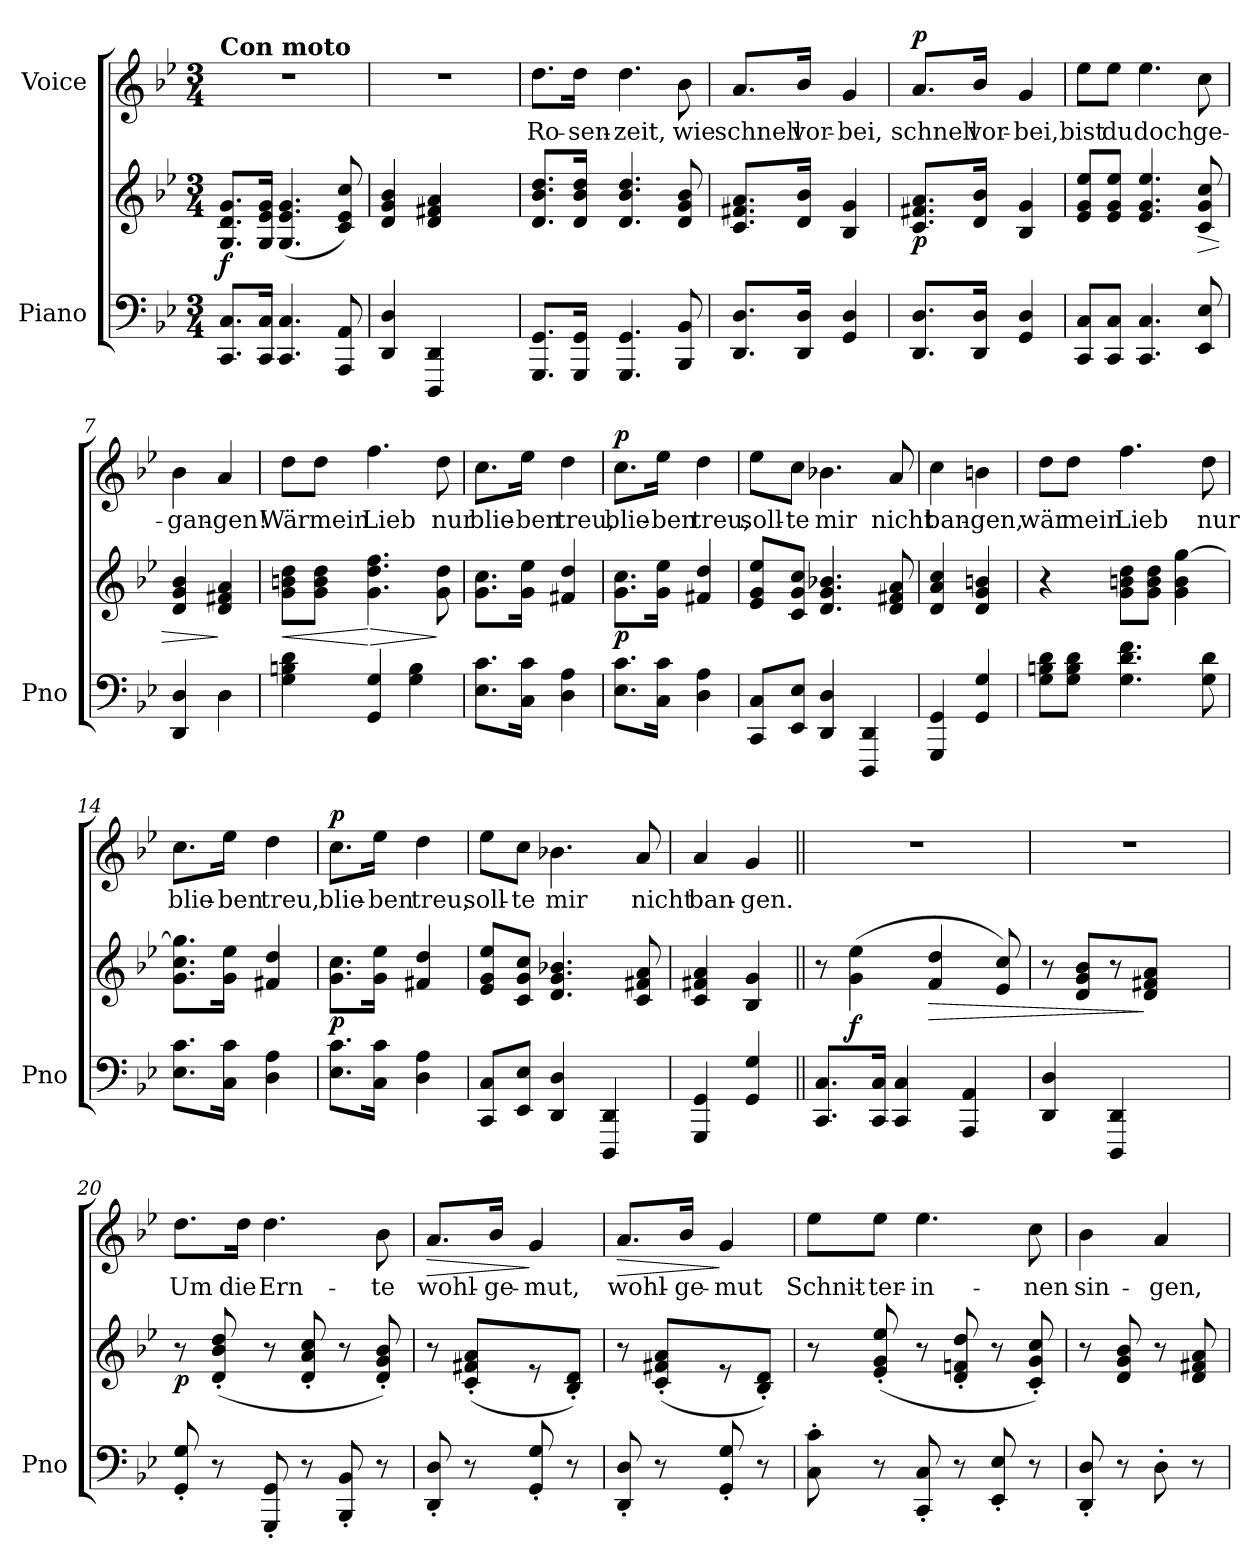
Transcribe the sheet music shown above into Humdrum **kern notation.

**kern	**kern	**dynam	**kern	**text	**dynam
*part2	*part2	*part2	*part1	*part1	*part1
*staff3	*staff2	*staff2/3	*staff1	*staff1	*staff1
*I"Piano	*	*	*I"Voice	*	*
*I'Pno	*	*	*	*	*
*clefF4	*clefG2	*	*clefG2	*	*
*k[b-e-]	*k[b-e-]	*	*k[b-e-]	*	*
*M3/4	*M3/4	*	*M3/4	*	*
=1	=1	=1	=1	=1	=1
!	!	!	!LO:TX:a:B:t=Con moto	!	!
!	!	!LO:DY:a=2	!	!	!
8.CC/ 8.C/L	8.G/ 8.d/ 8.g/L	f	2.r	.	.
16CC/ 16C/Jk	16G/ 16e-/ 16g/Jk	.	.	.	.
4.CC/ 4.C/	(>4.G/ 4.e-/ 4.g/	.	.	.	.
8AAA/ 8AA/	8c/ 8e-/ 8cc/)	.	.	.	.
=2	=2	=2	=2	=2	=2
4DD/ 4D/	4d/ 4g/ 4b-/	.	2.r	.	.
4DDD/ 4DD/	4d/ 4f#X/ 4a/	.	.	.	.
4ryy	4ryy	.	.	.	.
=3	=3	=3	=3	=3	=3
!	!	!LO:DY:b	!	!	!
!	!	!LO:DY:n=1:b	!	!	!LO:DY:a
!	!	!	!	!	!LO:DY:n=1:a
8.GGG/ 8.GG/L	8.d/ 8.b-/ 8.dd/L	other-dynamics f	8.dd\L	Ro-	other-dynamics f
16GGG/ 16GG/Jk	16d/ 16b-/ 16dd/Jk	.	16dd\Jk	-sen-	.
4.GGG/ 4.GG/	4.d/ 4.b-/ 4.dd/	.	4.dd\	-zeit,	.
8BBB-/ 8BB-/	8d/ 8g/ 8b-/	.	8b-\	wie	.
=4	=4	=4	=4	=4	=4
8.DD/ 8.D/L	8.c/ 8.f#X/ 8.a/L	.	8.a/L	schnell	.
16DD/ 16D/Jk	16d/ 16b-/Jk	.	16b-/Jk	vor-	.
4GG/ 4D/	4B-/ 4g/	.	4g/	-bei,	.
=5	=5	=5	=5	=5	=5
!	!	!LO:DY:b	!	!	!LO:DY:a
8.DD/ 8.D/L	8.c/ 8.f#X/ 8.a/L	p	8.a/L	schnell	p
16DD/ 16D/Jk	16d/ 16b-/Jk	.	16b-/Jk	vor-	.
4GG/ 4D/	4B-/ 4g/	.	4g/	-bei,	.
=6	=6	=6	=6	=6	=6
!	!	!LO:DY:b	!	!	!
!	!	!LO:DY:n=1:b	!	!	!LO:DY:a
!	!	!	!	!	!LO:DY:n=1:a
8CC/ 8C/L	8e-/ 8g/ 8ee-/L	other-dynamics f	8ee-\L	bist	other-dynamics f
8CC/ 8C/J	8e-/ 8g/ 8ee-/J	.	8ee-\J	du	.
4.CC/ 4.C/	4.e-/ 4.g/ 4.ee-/	.	4.ee-\	doch	.
!	!	!LO:HP:b	!	!	!
8EE-/ 8E-/	8c/ 8g/ 8cc/	>	8cc\	ge-	.
=7	=7	=7	=7	=7	=7
4DD/ 4D/	4d/ 4g/ 4b-/	.	4b-\	-gan-	.
4D\	4d/ 4f#X/ 4a/	]	4a/	-gen!	.
=8	=8	=8	=8	=8	=8
!	!	!LO:HP:b	!	!	!
4G\ 4Bn\ 4d\	8g\ 8bn\ 8dd\L	<	8dd\L	Wär	.
.	8g\ 8b\ 8dd\J	.	8dd\J	mein	.
!	!	!LO:HP:n=1:b	!	!	!
4GG/ 4G/	4.g\ 4.dd\ 4.ff\	[ >	4.ff\	Lieb	.
4G\ 4B\	.	.	.	.	.
.	8g\ 8dd\	]	8dd\	nur	.
=9	=9	=9	=9	=9	=9
8.E-\ 8.c\L	8.g\ 8.cc\L	.	8.cc\L	blie-	.
16C\ 16c\Jk	16g\ 16ee-\Jk	.	16ee-\Jk	-ben	.
4D\ 4A\	4f#X/ 4dd/	.	4dd\	treu,	.
=10	=10	=10	=10	=10	=10
!	!	!LO:DY:b	!	!	!LO:DY:b
8.E-\ 8.c\L	8.g\ 8.cc\L	p	8.cc\L	blie-	p
16C\ 16c\Jk	16g\ 16ee-\Jk	.	16ee-\Jk	-ben	.
4D\ 4A\	4f#X/ 4dd/	.	4dd\	treu,	.
=11	=11	=11	=11	=11	=11
!	!	!LO:DY:b	!	!	!
!	!	!LO:DY:n=1:b	!	!	!LO:DY:a
!	!	!	!	!	!LO:DY:n=1:a
8CC/ 8C/L	8e-/ 8g/ 8ee-/L	other-dynamics f	8ee-\L	soll-	other-dynamics f
8EE-/ 8E-/J	8c/ 8g/ 8cc/J	.	8cc\J	-te	.
4DD/ 4D/	4.d/ 4.g/ 4.b-X/	.	4.b-X\	mir	.
4DDD/ 4DD/	.	.	.	.	.
.	8d/ 8f#X/ 8a/	.	8a/	nicht	.
=12	=12	=12	=12	=12	=12
4GGG/ 4GG/	4d/ 4a/ 4cc/	.	4cc\	ban-	.
4GG/ 4G/	4d/ 4g/ 4bn/	.	4bn\	-gen,	.
=13	=13	=13	=13	=13	=13
8G\ 8Bn\ 8d\L	4r	.	8dd\L	wär	.
8G\ 8B\ 8d\J	.	.	8dd\J	mein	.
4.G\ 4.d\ 4.f\	8g\ 8bn\ 8dd\L	.	4.ff\	Lieb	.
.	8g\ 8b\ 8dd\J	.	.	.	.
.	4g\ 4b\ [4gg\	.	.	.	.
8G\ 8d\	.	.	8dd\	nur	.
=14	=14	=14	=14	=14	=14
8.E-\ 8.c\L	8.g\ 8.cc\ 8.gg\]L	.	8.cc\L	blie-	.
16C\ 16c\Jk	16g\ 16ee-\Jk	.	16ee-\Jk	-ben	.
4D\ 4A\	4f#X/ 4dd/	.	4dd\	treu,	.
=15	=15	=15	=15	=15	=15
!	!	!LO:DY:b	!	!	!LO:DY:a
8.E-\ 8.c\L	8.g\ 8.cc\L	p	8.cc\L	blie-	p
16C\ 16c\Jk	16g\ 16ee-\Jk	.	16ee-\Jk	-ben	.
4D\ 4A\	4f#X/ 4dd/	.	4dd\	treu,	.
=16	=16	=16	=16	=16	=16
!	!	!LO:DY:b	!	!	!
!	!	!LO:DY:n=1:b	!	!	!LO:DY:a
!	!	!	!	!	!LO:DY:n=1:a
8CC/ 8C/L	8e-/ 8g/ 8ee-/L	other-dynamics f	8ee-\L	soll-	other-dynamics f
8EE-/ 8E-/J	8c/ 8g/ 8cc/J	.	8cc\J	-te	.
4DD/ 4D/	4.d/ 4.g/ 4.b-X/	.	4.b-X\	mir	.
4DDD/ 4DD/	.	.	.	.	.
.	8c/ 8f#X/ 8a/	.	8a/	nicht	.
=17	=17	=17	=17	=17	=17
4GGG/ 4GG/	4c/ 4f#X/ 4a/	.	4a/	ban-	.
4GG/ 4G/	4B-/ 4g/	.	4g/	-gen.	.
=18||	=18||	=18||	=18||	=18||	=18||
8.CC/ 8.C/L	8r	.	2.r	.	.
!	!	!LO:DY:b	!	!	!
.	(4g\ 4ee-\	f	.	.	.
16CC/ 16C/Jk	.	.	.	.	.
4CC/ 4C/	.	.	.	.	.
!	!	!LO:HP:b	!	!	!
.	4f/ 4dd/	>	.	.	.
4AAA/ 4AA/	.	.	.	.	.
.	8e-/ 8cc/)	.	.	.	.
=19	=19	=19	=19	=19	=19
4DD/ 4D/	8r	.	2.r	.	.
.	8d/ 8g/ 8b-/L	.	.	.	.
4DDD/ 4DD/	8r	.	.	.	.
.	8d/ 8f#X/ 8a/J	]	.	.	.
4ryy	4ryy	.	.	.	.
=20	=20	=20	=20	=20	=20
!	!	!LO:DY:b	!	!	!
8GG/' 8G/'	8r	p	8.dd\L	Um	.
8r	(8d/' 8b-/' 8dd/'	.	.	.	.
.	.	.	16dd\Jk	die	.
8GGG/' 8GG/'	8r	.	4.dd\	Ern-	.
8r	8d/' 8a/' 8cc/'	.	.	.	.
8BBB-/' 8BB-/'	8r	.	.	.	.
8r	8d/' 8g/' 8b-/')	.	8b-\	-te	.
=21	=21	=21	=21	=21	=21
!	!	!	!	!	!LO:HP:b
8DD/' 8D/'	8r	.	8.a/L	wohl-	>
8r	(8c/' 8f#X/' 8a/'L	.	.	.	.
.	.	.	16b-/Jk	-ge-	.
8GG/' 8G/'	8r	.	4g/	-mut,	]
8r	8B-/' 8d/'J)	.	.	.	.
=22	=22	=22	=22	=22	=22
!	!	!	!	!	!LO:HP:b
8DD/' 8D/'	8r	.	8.a/L	wohl-	>
8r	(8c/' 8f#X/' 8a/'L	.	.	.	.
.	.	.	16b-/Jk	-ge-	.
8GG/' 8G/'	8r	.	4g/	-mut	]
8r	8B-/' 8d/'J)	.	.	.	.
=23	=23	=23	=23	=23	=23
8C\' 8c\'	8r	.	8ee-\L	Schnit-	.
8r	(8e-/' 8g/' 8ee-/'	.	8ee-\J	-ter-	.
8CC/' 8C/'	8r	.	4.ee-\	-in-	.
8r	8d/' 8fn/' 8dd/'	.	.	.	.
8EE-/' 8E-/'	8r	.	.	.	.
8r	8c/' 8g/' 8cc/')	.	8cc\	-nen	.
=24	=24	=24	=24	=24	=24
8DD/' 8D/'	8r	.	4b-\	sin-	.
8r	8d/ 8g/ 8b-/	.	.	.	.
8D'\	8r	.	4a/	-gen,	.
8r	8d/ 8f#X/ 8a/	.	.	.	.
=	=	=	=	=	=
*-	*-	*-	*-	*-	*-
